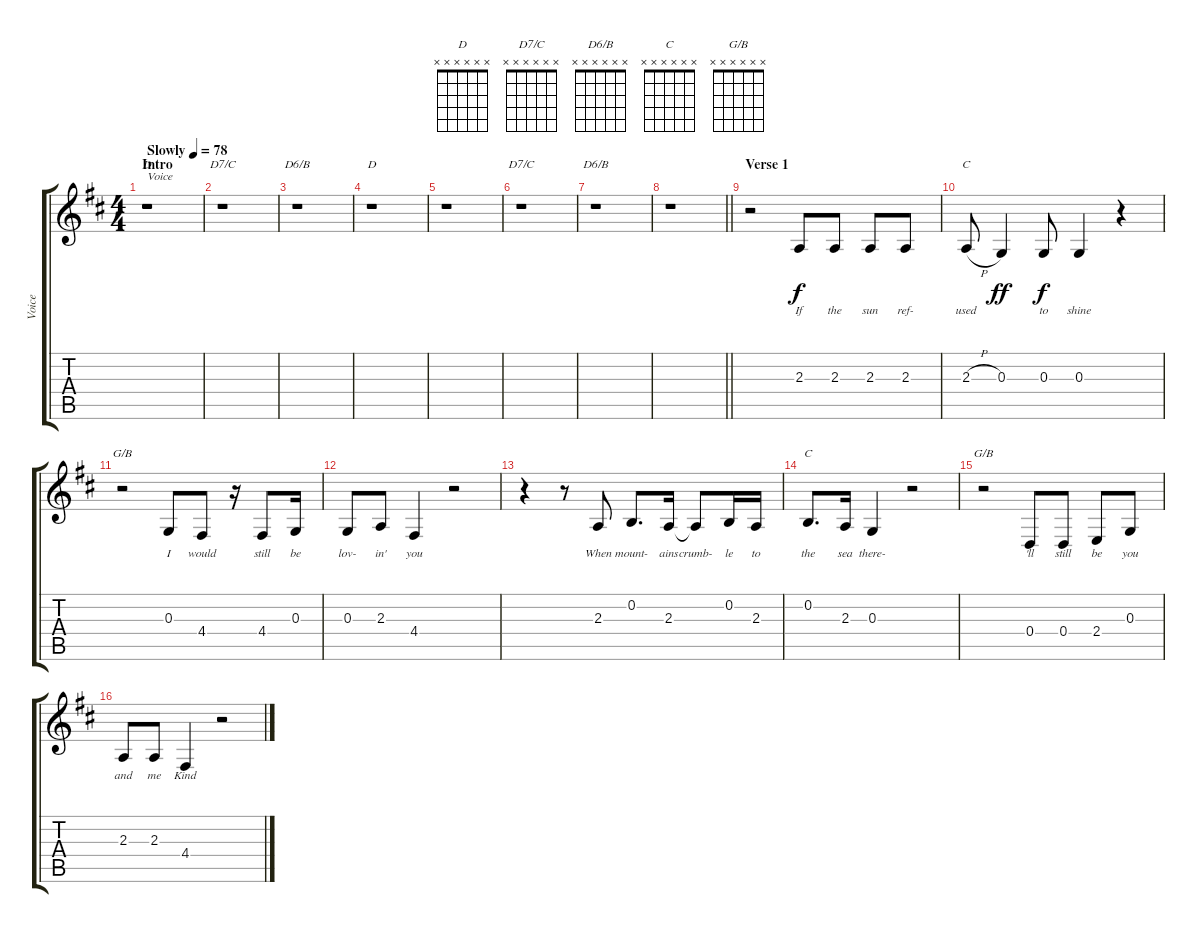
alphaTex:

\track ("Voice" "Voice") {instrument clarinet}
\staff {score tabs}
\tuning (E4 B3 G3 D3 A2 E2) {hide}
\chord ("D" 2 3 2 0 x x) {barre 2}
\chord ("D7/C" 2 3 2 x 3 x) {barre 2}
\chord ("D6/B" 2 3 2 0 2 x) {barre 2}
\chord ("D" x x x x x x)
\chord ("D7/C" x x x x x x)
\chord ("D6/B" x x x x x x)
\chord ("C" 0 1 0 2 3 x)
\chord ("G/B" x 3 0 0 2 x)
\chord ("C" x x x x x x)
\chord ("G/B" x x x x x x)
\ts (4 4)
\section ("" "Intro")
\tempo (78 "Slowly")
\clef g2
\ks d
r.1{ch "D" txt "Voice" dy f instrument clarinet} |
r.1{ch "D7/C"} |
r.1{ch "D6/B"} |
r.1{ch "D"} |
r.1 |
r.1{ch "D7/C"} |
r.1{ch "D6/B"} |
\barLineRight lightlight
r.1 |
\section ("" "Verse 1")
r.2 2.3.8{lyrics (0 "If") lyrics (1 "") lyrics (2 "") lyrics (3 "") lyrics (4 "")} 2.3.8{lyrics (0 "the") lyrics (1 "") lyrics (2 "") lyrics (3 "") lyrics (4 "")} 2.3.8{lyrics (0 "sun") lyrics (1 "") lyrics (2 "") lyrics (3 "") lyrics (4 "")} 2.3.8{lyrics (0 "ref-") lyrics (1 "") lyrics (2 "") lyrics (3 "") lyrics (4 "")} |
2.3{h}.8{ch "C" lyrics (0 "used") lyrics (1 "") lyrics (2 "") lyrics (3 "") lyrics (4 "")} 0.3.4{lyrics (0 "") lyrics (1 "") lyrics (2 "") lyrics (3 "") lyrics (4 "") dy ff} 0.3.8{lyrics (0 "to") lyrics (1 "") lyrics (2 "") lyrics (3 "") lyrics (4 "") dy f} 0.3.4{lyrics (0 "shine") lyrics (1 "") lyrics (2 "") lyrics (3 "") lyrics (4 "")} r.4 |
r.2{ch "G/B"} 0.3.8{lyrics (0 "I") lyrics (1 "") lyrics (2 "") lyrics (3 "") lyrics (4 "")} 4.4.8{lyrics (0 "would") lyrics (1 "") lyrics (2 "") lyrics (3 "") lyrics (4 "")} r.16 4.4.8{lyrics (0 "still") lyrics (1 "") lyrics (2 "") lyrics (3 "") lyrics (4 "")} 0.3.16{lyrics (0 "be") lyrics (1 "") lyrics (2 "") lyrics (3 "") lyrics (4 "")} |
0.3.8{lyrics (0 "lov-") lyrics (1 "") lyrics (2 "") lyrics (3 "") lyrics (4 "")} 2.3.8{lyrics (0 "in'") lyrics (1 "") lyrics (2 "") lyrics (3 "") lyrics (4 "")} 4.4.4{lyrics (0 "you") lyrics (1 "") lyrics (2 "") lyrics (3 "") lyrics (4 "")} r.2 |
r.4 r.8 2.3.8{lyrics (0 "When") lyrics (1 "") lyrics (2 "") lyrics (3 "") lyrics (4 "")} 0.2.8{d lyrics (0 "mount-") lyrics (1 "") lyrics (2 "") lyrics (3 "") lyrics (4 "")} 2.3.16{lyrics (0 "ains") lyrics (1 "") lyrics (2 "") lyrics (3 "") lyrics (4 "")} 2.3{t}.8{lyrics (0 "crumb-") lyrics (1 "") lyrics (2 "") lyrics (3 "") lyrics (4 "")} 0.2.16{lyrics (0 "le") lyrics (1 "") lyrics (2 "") lyrics (3 "") lyrics (4 "")} 2.3.16{lyrics (0 "to") lyrics (1 "") lyrics (2 "") lyrics (3 "") lyrics (4 "")} |
0.2.8{d ch "C" lyrics (0 "the") lyrics (1 "") lyrics (2 "") lyrics (3 "") lyrics (4 "")} 2.3.16{lyrics (0 "sea") lyrics (1 "") lyrics (2 "") lyrics (3 "") lyrics (4 "")} 0.3.4{lyrics (0 "there-") lyrics (1 "") lyrics (2 "") lyrics (3 "") lyrics (4 "")} r.2 |
r.2{ch "G/B"} 0.4.8{lyrics (0 "'ll") lyrics (1 "") lyrics (2 "") lyrics (3 "") lyrics (4 "")} 0.4.8{lyrics (0 "still") lyrics (1 "") lyrics (2 "") lyrics (3 "") lyrics (4 "")} 2.4.8{lyrics (0 "be") lyrics (1 "") lyrics (2 "") lyrics (3 "") lyrics (4 "")} 0.3.8{lyrics (0 "you") lyrics (1 "") lyrics (2 "") lyrics (3 "") lyrics (4 "")} |
2.3.8{lyrics (0 "and") lyrics (1 "") lyrics (2 "") lyrics (3 "") lyrics (4 "")} 2.3.8{lyrics (0 "me") lyrics (1 "") lyrics (2 "") lyrics (3 "") lyrics (4 "")} 4.4.4{lyrics (0 "Kind") lyrics (1 "") lyrics (2 "") lyrics (3 "") lyrics (4 "")} r.2
